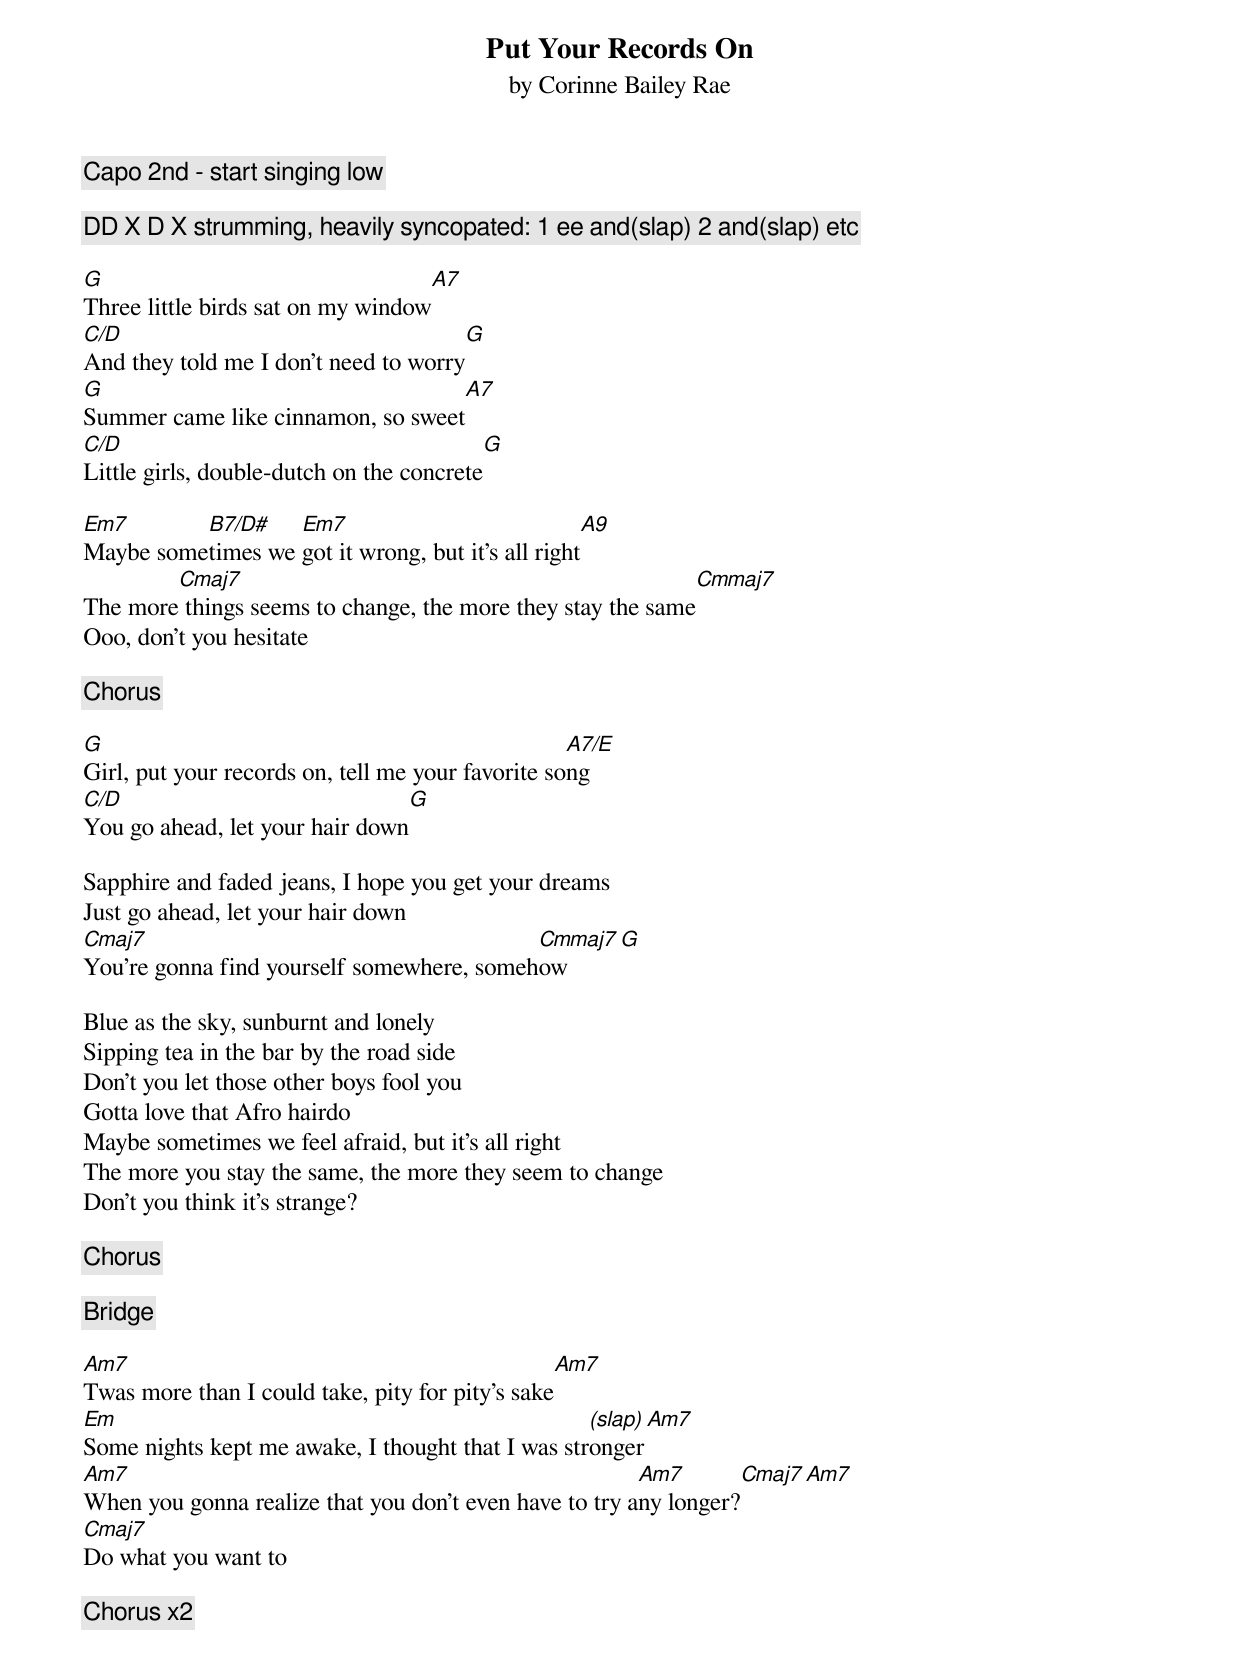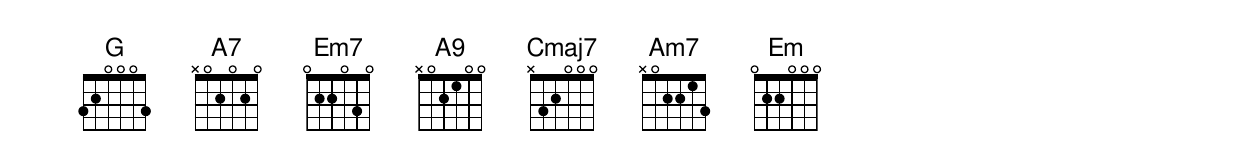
Put Your Records On
by Corinne Bailey Rae

Capo 2nd - start singing low

DD X D X strumming, heavily syncopated: 1 ee and(slap) 2 and(slap) etc

G				   A7
Three little birds sat on my window
C/D								 G
And they told me I don't need to worry
G					 A7
Summer came like cinnamon, so sweet
C/D								      G
Little girls, double-dutch on the concrete

Em7       B7/D#	   Em7							A9
Maybe sometimes we got it wrong, but it's all right
	Cmaj7								  Cmmaj7
The more things seems to change, the more they stay the same
Ooo, don't you hesitate

[Chorus]

G						   A7/E
Girl, put your records on, tell me your favorite song
C/D						G
You go ahead, let your hair down

Sapphire and faded jeans, I hope you get your dreams
Just go ahead, let your hair down
Cmaj7					   Cmmaj7		   G
You're gonna find yourself somewhere, somehow

Blue as the sky, sunburnt and lonely
Sipping tea in the bar by the road side
Don't you let those other boys fool you
Gotta love that Afro hairdo
Maybe sometimes we feel afraid, but it's all right
The more you stay the same, the more they seem to change
Don't you think it's strange?

[Chorus]

[Bridge]

Am7							 Am7
Twas more than I could take, pity for pity's sake
Em						   (slap)						Am7
Some nights kept me awake, I thought that I was stronger
Am7							Am7					   Cmaj7	Am7
When you gonna realize that you don't even have to try any longer?
Cmaj7
Do what you want to

[Chorus x2]

A7/E: 	002020
C/D:  	xx0010
B7/D#: 	xx1201
Cmaj7:	x32003
Cmmaj7:	x31003
